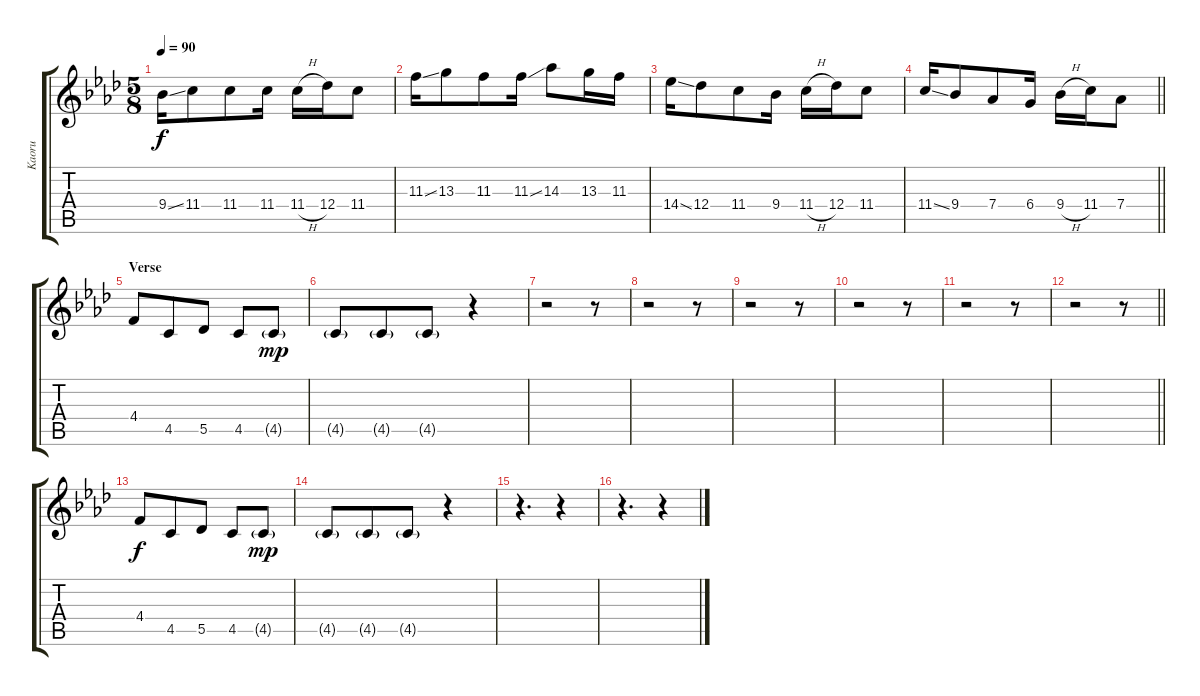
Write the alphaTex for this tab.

\track ("Kaoru" "Kaoru") {instrument electricguitarclean}
\staff {score tabs}
\tuning (Eb4 Bb3 Gb3 Db3 Ab2 Db2) {hide}
\ts (5 8)
\tempo 90
\clef g2
\ks fminor
9.4{ss}.16{dy f} 11.4.8 11.4.8 11.4.16 11.4{h}.16 12.4.16 11.4.8 |
11.3{ss}.16 13.3.8 11.3.8 11.3{ss}.16 14.3.8 13.3.16 11.3.16 |
14.4{ss}.16 12.4.8 11.4.8 9.4.16 11.4{h}.16 12.4.16 11.4.8 |
\barLineRight lightlight
11.4{ss}.16 9.4.8 7.4.8 6.4.16 9.4{h}.16 11.4.16 7.4.8 |
\section ("" "Verse")
4.4.8 4.5.8 5.5.8 4.5.8 4.5{g}.8{dy mp} |
4.5{g}.8 4.5{g}.8 4.5{g}.8 r.4 |
r.2 r.8 |
r.2 r.8 |
r.2 r.8 |
r.2 r.8 |
r.2 r.8 |
\barLineRight lightlight
r.2 r.8 |
4.4.8{dy f} 4.5.8 5.5.8 4.5.8 4.5{g}.8{dy mp} |
4.5{g}.8 4.5{g}.8 4.5{g}.8 r.4 |
r.4{d} r.4 |
r.4{d} r.4
